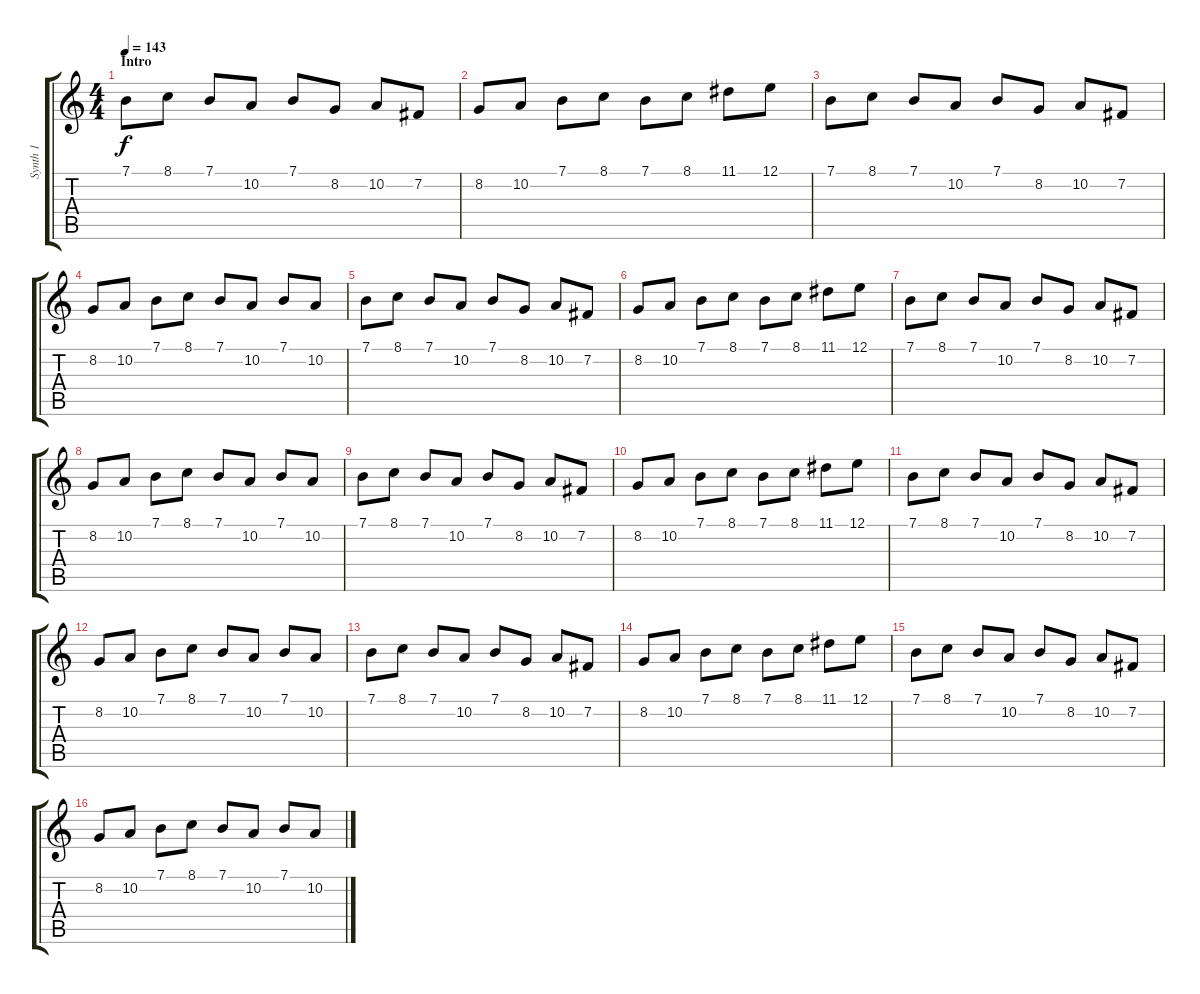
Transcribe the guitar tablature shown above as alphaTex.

\track ("Synth 1" "Synth 1") {instrument harpsichord}
\staff {score tabs}
\tuning (E4 B3 G3 D3 A2 E2) {hide}
\ts (4 4)
\section ("" "Intro")
\tempo 143
\clef g2
\ks c
7.1.8{dy f instrument harpsichord} 8.1.8 7.1.8 10.2.8 7.1.8 8.2.8 10.2.8 7.2.8 |
8.2.8 10.2.8 7.1.8 8.1.8 7.1.8 8.1.8 11.1.8 12.1.8 |
7.1.8 8.1.8 7.1.8 10.2.8 7.1.8 8.2.8 10.2.8 7.2.8 |
8.2.8 10.2.8 7.1.8 8.1.8 7.1.8 10.2.8 7.1.8 10.2.8 |
7.1.8 8.1.8 7.1.8 10.2.8 7.1.8 8.2.8 10.2.8 7.2.8 |
8.2.8 10.2.8 7.1.8 8.1.8 7.1.8 8.1.8 11.1.8 12.1.8 |
7.1.8 8.1.8 7.1.8 10.2.8 7.1.8 8.2.8 10.2.8 7.2.8 |
8.2.8 10.2.8 7.1.8 8.1.8 7.1.8 10.2.8 7.1.8 10.2.8 |
7.1.8 8.1.8 7.1.8 10.2.8 7.1.8 8.2.8 10.2.8 7.2.8 |
8.2.8 10.2.8 7.1.8 8.1.8 7.1.8 8.1.8 11.1.8 12.1.8 |
7.1.8 8.1.8 7.1.8 10.2.8 7.1.8 8.2.8 10.2.8 7.2.8 |
8.2.8 10.2.8 7.1.8 8.1.8 7.1.8 10.2.8 7.1.8 10.2.8 |
7.1.8 8.1.8 7.1.8 10.2.8 7.1.8 8.2.8 10.2.8 7.2.8 |
8.2.8 10.2.8 7.1.8 8.1.8 7.1.8 8.1.8 11.1.8 12.1.8 |
7.1.8 8.1.8 7.1.8 10.2.8 7.1.8 8.2.8 10.2.8 7.2.8 |
8.2.8 10.2.8 7.1.8 8.1.8 7.1.8 10.2.8 7.1.8 10.2.8
